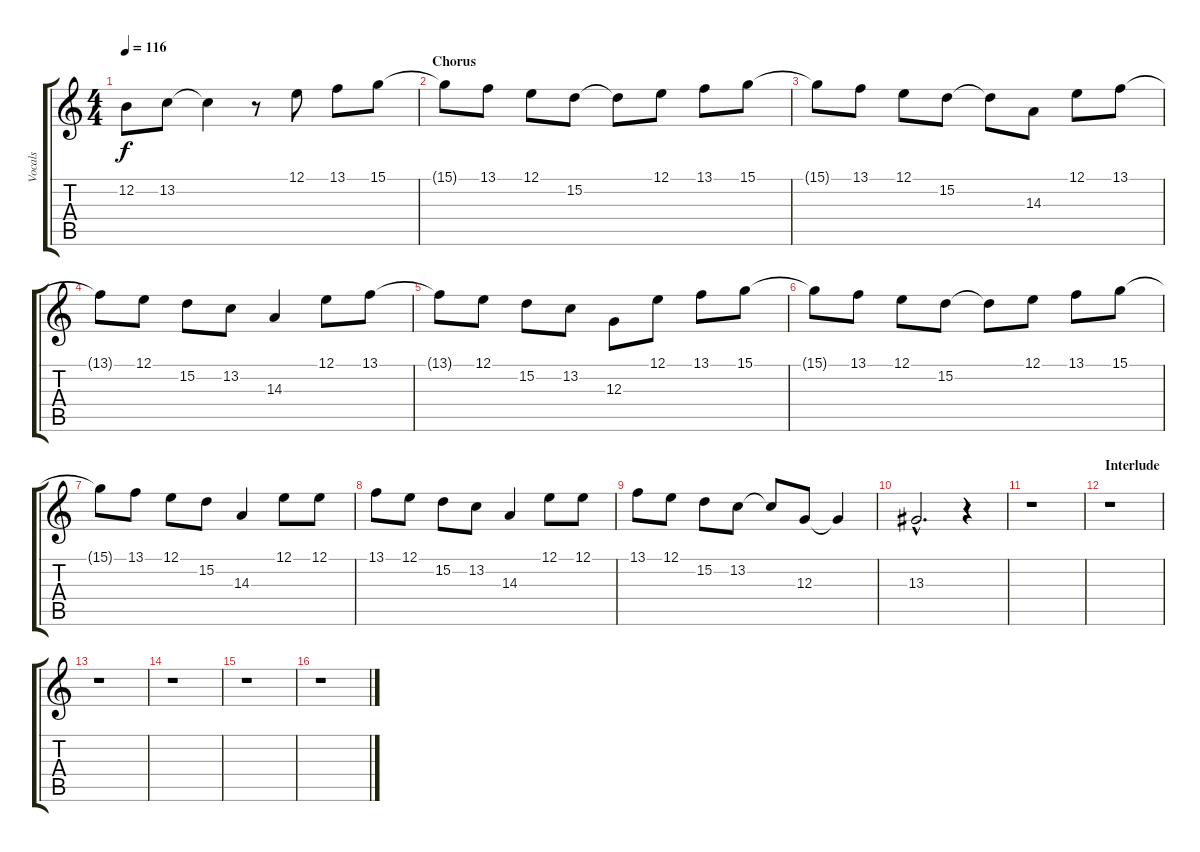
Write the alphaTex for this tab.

\track ("Vocals" "Vocals") {instrument englishhorn}
\staff {score tabs}
\tuning (E4 B3 G3 D3 A2 E2) {hide}
\ts (4 4)
\tempo 116
\clef g2
\ks c
12.2{t}.8{dy f} 13.2.8 13.2{t}.4 r.8 12.1.8 13.1.8 15.1.8 |
\section ("" "Chorus")
15.1{t}.8 13.1.8 12.1.8 15.2.8 15.2{t}.8 12.1.8 13.1.8 15.1.8 |
15.1{t}.8 13.1.8 12.1.8 15.2.8 15.2{t}.8 14.3.8 12.1.8 13.1.8 |
13.1{t}.8 12.1.8 15.2.8 13.2.8 14.3.4 12.1.8 13.1.8 |
13.1{t}.8 12.1.8 15.2.8 13.2.8 12.3.8 12.1.8 13.1.8 15.1.8 |
15.1{t}.8 13.1.8 12.1.8 15.2.8 15.2{t}.8 12.1.8 13.1.8 15.1.8 |
15.1{t}.8 13.1.8 12.1.8 15.2.8 14.3.4 12.1.8 12.1.8 |
13.1.8 12.1.8 15.2.8 13.2.8 14.3.4 12.1.8 12.1.8 |
13.1.8 12.1.8 15.2.8 13.2.8 13.2{t}.8 12.3.8 12.3{t}.4 |
13.3{hac}.2{d} r.4 |
r.1 |
\section ("" "Interlude")
r.1 |
r.1 |
r.1 |
r.1 |
r.1
